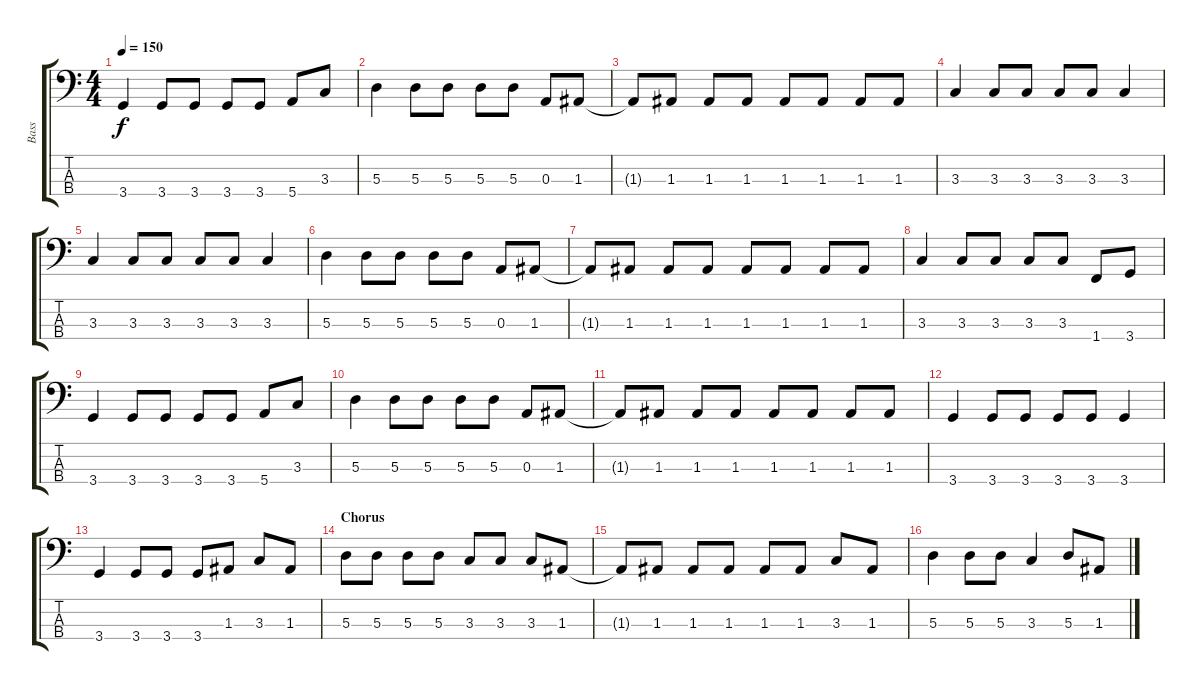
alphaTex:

\track ("Bass" "Bass") {instrument electricbassfinger}
\staff {score tabs}
\tuning (G2 D2 A1 E1) {hide}
\ts (4 4)
\tempo 150
\clef f4
\ks c
3.4.4{dy f} 3.4.8 3.4.8 3.4.8 3.4.8 5.4.8 3.3.8 |
5.3.4 5.3.8 5.3.8 5.3.8 5.3.8 0.3.8 1.3.8 |
1.3{t}.8 1.3.8 1.3.8 1.3.8 1.3.8 1.3.8 1.3.8 1.3.8 |
3.3.4 3.3.8 3.3.8 3.3.8 3.3.8 3.3.4 |
3.3.4 3.3.8 3.3.8 3.3.8 3.3.8 3.3.4 |
5.3.4 5.3.8 5.3.8 5.3.8 5.3.8 0.3.8 1.3.8 |
1.3{t}.8 1.3.8 1.3.8 1.3.8 1.3.8 1.3.8 1.3.8 1.3.8 |
3.3.4 3.3.8 3.3.8 3.3.8 3.3.8 1.4.8 3.4.8 |
3.4.4 3.4.8 3.4.8 3.4.8 3.4.8 5.4.8 3.3.8 |
5.3.4 5.3.8 5.3.8 5.3.8 5.3.8 0.3.8 1.3.8 |
1.3{t}.8 1.3.8 1.3.8 1.3.8 1.3.8 1.3.8 1.3.8 1.3.8 |
3.4.4 3.4.8 3.4.8 3.4.8 3.4.8 3.4.4 |
3.4.4 3.4.8 3.4.8 3.4.8 1.3.8 3.3.8 1.3.8 |
\section ("" "Chorus")
5.3.8 5.3.8 5.3.8 5.3.8 3.3.8 3.3.8 3.3.8 1.3.8 |
1.3{t}.8 1.3.8 1.3.8 1.3.8 1.3.8 1.3.8 3.3.8 1.3.8 |
5.3.4 5.3.8 5.3.8 3.3.4 5.3.8 1.3.8
